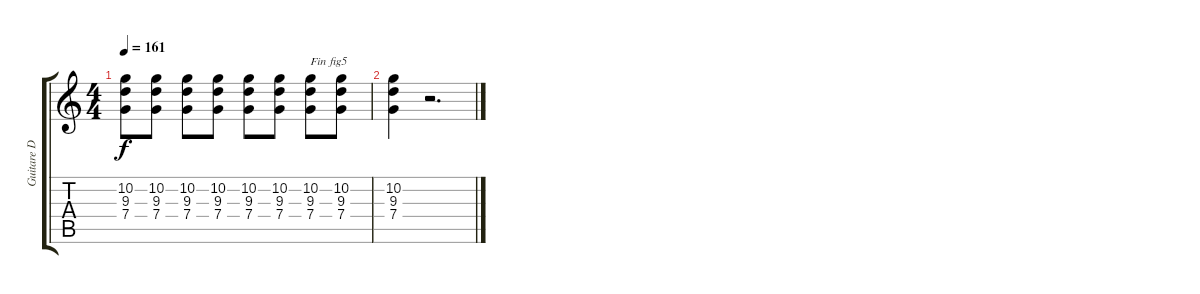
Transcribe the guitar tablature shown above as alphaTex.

\track ("Guitare D" "Guitare D") {instrument overdrivenguitar}
\staff {score tabs}
\tuning (D4 A3 F3 C3 G2 D2) {hide}
\ts (4 4)
\tempo 161
\clef g2
\ks c
(10.2 9.3 7.4).8{dy f} (10.2 9.3 7.4).8 (10.2 9.3 7.4).8 (10.2 9.3 7.4).8 (10.2 9.3 7.4).8 (10.2 9.3 7.4).8 (10.2 9.3 7.4).8{txt "Fin fig5"} (10.2 9.3 7.4).8 |
(10.2 9.3 7.4).4 r.2{d}
